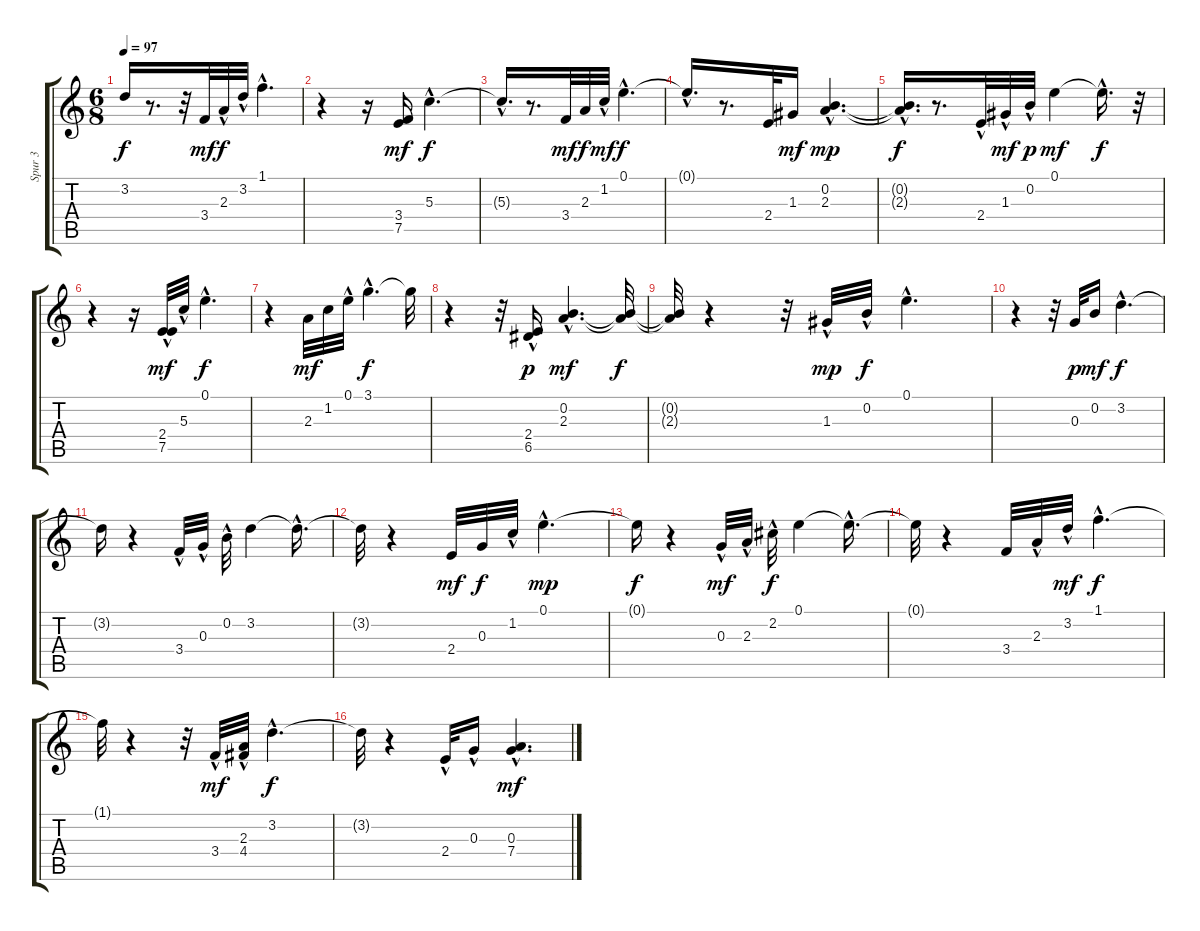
\track ("Spur 3" "Spur 3") {instrument acousticguitarsteel}
\staff {score tabs}
\tuning (E4 B3 G3 D3 A2 E2) {hide}
\ts (6 8)
\tempo 97
\clef g2
\ks c
3.2{t}.16{dy f} r.8{d} r.32 3.4.32{dy mf} 2.3{hac}.32{dy f} 3.2{hac}.32 1.1{hac}.4{d} |
r.4 r.16 (3.4 7.5).16{dy mf} 5.3{hac}.4{d dy f} |
5.3{hac t}.16{d} r.8{d} 3.4.32{dy mf} 2.3.32{dy f} 1.2{hac}.32{dy mf} 0.1{hac}.4{d dy f} |
0.1{hac t}.16{d} r.8{d} 2.4.32 1.3.16{dy mf} (0.2{hac} 2.3{hac}).4{d dy mp} |
(0.2{hac t} 2.3{hac t}).16{d dy f} r.8{d} 2.4{hac}.32 1.3{hac}.32{dy mf} 0.2{hac}.32{dy p} 0.1.4{dy mf} 0.1{hac t}.16{d dy f} r.32 |
r.4 r.16 (2.4{hac} 7.5{hac}).32{dy mf} 5.3{hac}.32 0.1{hac}.4{d dy f} |
r.4 2.3.32{dy mf} 1.2.32 0.1{hac}.32 3.1{hac}.4{d dy f} 3.1{t}.32 |
r.4 r.32 (2.4 6.5{hac}).16{dy p} (0.2{hac} 2.3{hac}).4{d dy mf} (0.2{t} 2.3{t}).32{dy f} |
(0.2{t} 2.3{t}).32 r.4 r.32 1.3{hac}.32{dy mp} 0.2{hac}.32{dy f} 0.1{hac}.4{d} |
r.4 r.32 0.3.32{dy p} 0.2.16{dy mf} 3.2{hac}.4{d dy f} |
3.2{t}.16 r.4 3.4{hac}.32 0.3{hac}.32 0.2{hac}.32 3.2.4 3.2{hac t}.16{d} |
3.2{t}.32 r.4 2.4.32{dy mf} 0.3.32{dy f} 1.2{hac}.32 0.1{hac}.4{d dy mp} |
0.1{t}.16{dy f} r.4 0.3{hac}.32{dy mf} 2.3{hac}.32 2.2{hac}.32{dy f} 0.1.4 0.1{hac t}.16{d} |
0.1{t}.32 r.4 3.4.32 2.3{hac}.32 3.2{hac}.32{dy mf} 1.1{hac}.4{d dy f} |
1.1{t}.32 r.4 r.32 3.4{hac}.32{dy mf} (2.3{hac} 4.4{hac}).32 3.2{hac}.4{d dy f} |
3.2{t}.32 r.4 2.4{hac}.32 0.3{hac}.16 (0.3{hac} 7.4).4{d dy mf}
